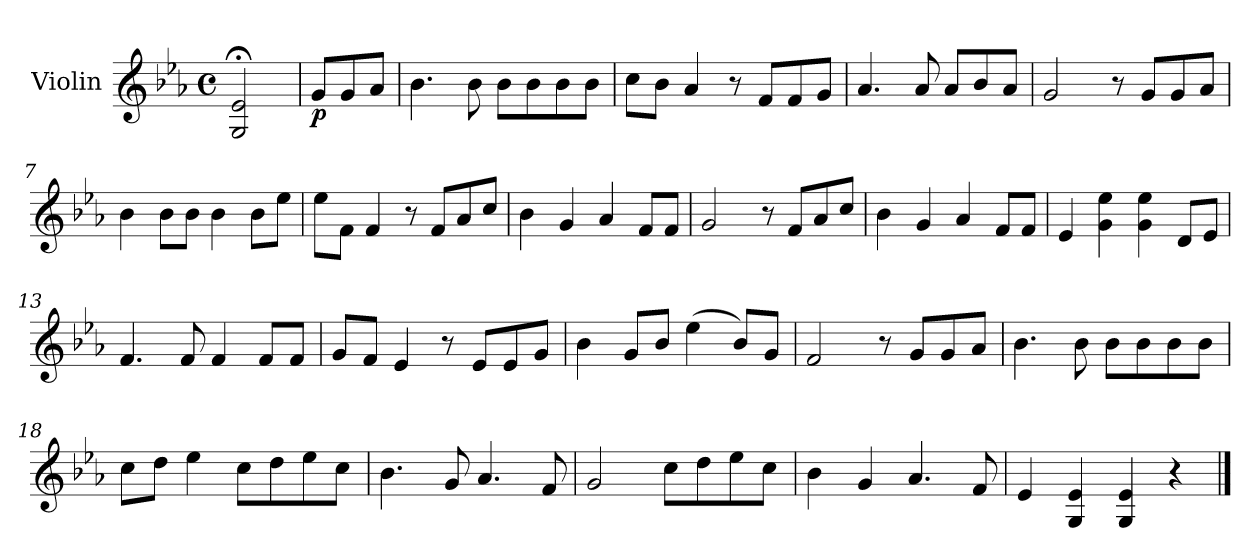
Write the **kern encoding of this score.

**kern	**dynam
*part1	*part1
*staff1	*staff1
*I"Violin	*
*I'Vln.	*
*clefG2	*
*k[b-e-a-]	*
*M4/4	*
*met(c)	*
=1	=1
2G;</ 2e-;</	.
=2	=2
!	!LO:DY:b
8g/L	p
8g/	.
8a-/J	.
=3	=3
4.b-\	.
8b-\	.
8b-\L	.
8b-\	.
8b-\	.
8b-\J	.
=4	=4
8cc\L	.
8b-\J	.
4a-/	.
8r	.
8f/L	.
8f/	.
8g/J	.
=5	=5
4.a-/	.
8a-/	.
8a-/L	.
8b-/	.
8a-/J	.
=6	=6
2g/	.
8r	.
8g/L	.
8g/	.
8a-/J	.
!!LO:LB:g=z
=7	=7
4b-\	.
8b-\L	.
8b-\J	.
4b-\	.
8b-\L	.
8ee-\J	.
=8	=8
8ee-\L	.
8f\J	.
4f/	.
8r	.
8f/L	.
8a-/	.
8cc/J	.
=9	=9
4b-\	.
4g/	.
4a-/	.
8f/L	.
8f/J	.
=10	=10
2g/	.
8r	.
8f/L	.
8a-/	.
8cc/J	.
=11	=11
4b-\	.
4g/	.
4a-/	.
8f/L	.
8f/J	.
!!LO:LB:g=z
=12	=12
4e-/	.
4g\ 4ee-\	.
4g\ 4ee-\	.
8d/L	.
8e-/J	.
=13	=13
4.f/	.
8f/	.
4f/	.
8f/L	.
8f/J	.
=14	=14
8g/L	.
8f/J	.
4e-/	.
8r	.
8e-/L	.
8e-/	.
8g/J	.
=15	=15
4b-\	.
8g/L	.
8b-/J	.
(>4ee-\	.
8b-/L)	.
8g/J	.
=16	=16
2f/	.
8r	.
8g/L	.
8g/	.
8a-/J	.
!!LO:LB:g=z
=17	=17
4.b-\	.
8b-\	.
8b-\L	.
8b-\	.
8b-\	.
8b-\J	.
=18	=18
8cc\L	.
8dd\J	.
4ee-\	.
8cc\L	.
8dd\	.
8ee-\	.
8cc\J	.
=19	=19
4.b-\	.
8g/	.
4.a-/	.
8f/	.
=20	=20
2g/	.
8cc\L	.
8dd\	.
8ee-\	.
8cc\J	.
=21	=21
4b-\	.
4g/	.
4.a-/	.
8f/	.
=22	=22
4e-/	.
4G/ 4e-/	.
4G/ 4e-/	.
4r	.
==	==
*-	*-
